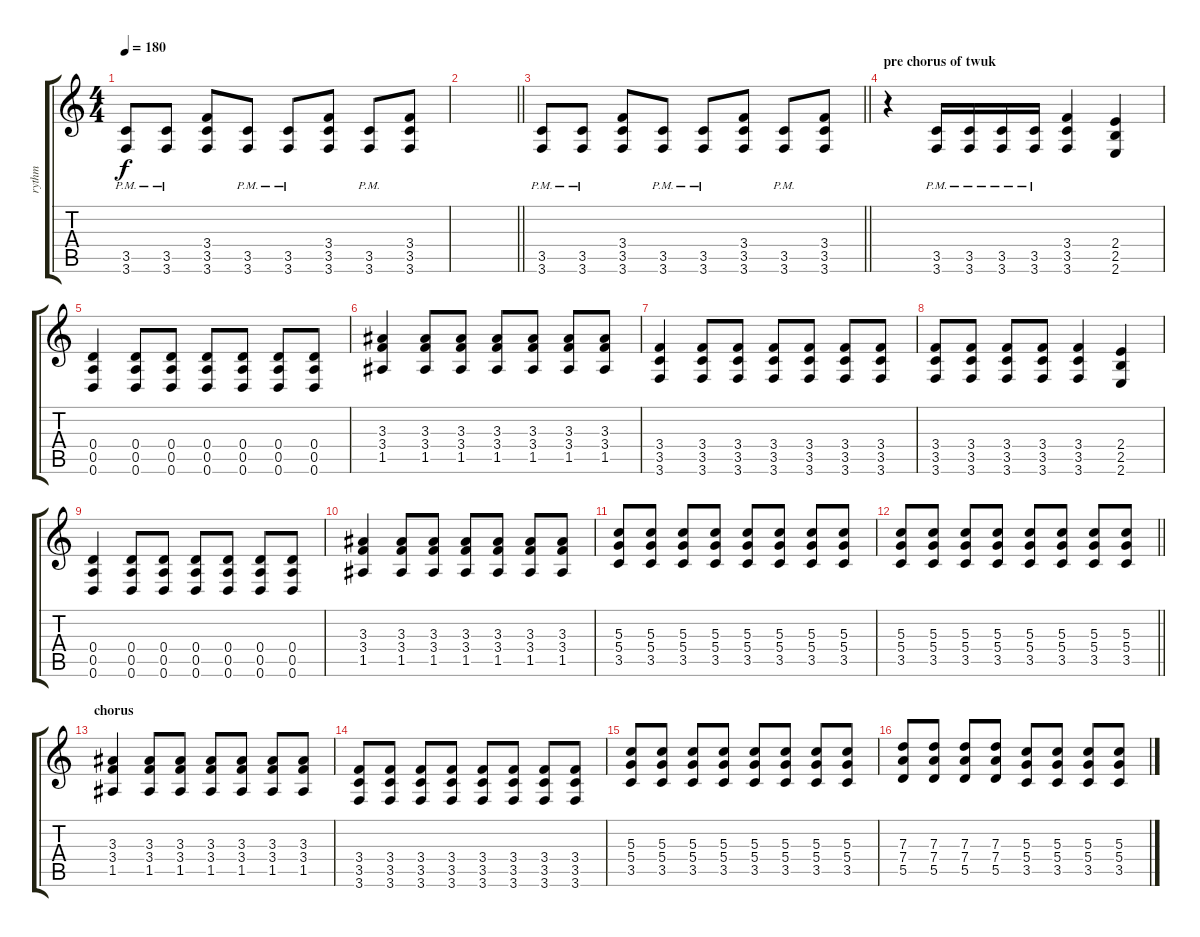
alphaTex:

\track ("rythm" "rythm") {instrument distortionguitar}
\staff {score tabs}
\tuning (E4 B3 G3 D3 A2 D2) {hide}
\ts (4 4)
\tempo 180
\clef g2
\ks c
(3.5{pm} 3.6{pm}).8{dy f} (3.5{pm} 3.6{pm}).8 (3.4 3.5 3.6).8 (3.5{pm} 3.6{pm}).8 (3.5{pm} 3.6{pm}).8 (3.4 3.5 3.6).8 (3.5{pm} 3.6{pm}).8 (3.4 3.5 3.6).8 |
\barLineRight lightlight
|
\barLineRight lightlight
(3.5{pm} 3.6{pm}).8 (3.5{pm} 3.6{pm}).8 (3.4 3.5 3.6).8 (3.5{pm} 3.6{pm}).8 (3.5{pm} 3.6{pm}).8 (3.4 3.5 3.6).8 (3.5{pm} 3.6{pm}).8 (3.4 3.5 3.6).8 |
\section ("" "pre chorus of twuk")
r.4 (3.5{pm} 3.6{pm}).16 (3.5{pm} 3.6{pm}).16 (3.5{pm} 3.6{pm}).16 (3.5{pm} 3.6{pm}).16 (3.4 3.5 3.6).4 (2.4 2.5 2.6).4 |
(0.4 0.5 0.6).4 (0.4 0.5 0.6).8 (0.4 0.5 0.6).8 (0.4 0.5 0.6).8 (0.4 0.5 0.6).8 (0.4 0.5 0.6).8 (0.4 0.5 0.6).8 |
(3.3 3.4 1.5).4 (3.3 3.4 1.5).8 (3.3 3.4 1.5).8 (3.3 3.4 1.5).8 (3.3 3.4 1.5).8 (3.3 3.4 1.5).8 (3.3 3.4 1.5).8 |
(3.4 3.5 3.6).4 (3.4 3.5 3.6).8 (3.4 3.5 3.6).8 (3.4 3.5 3.6).8 (3.4 3.5 3.6).8 (3.4 3.5 3.6).8 (3.4 3.5 3.6).8 |
(3.4 3.5 3.6).8 (3.4 3.5 3.6).8 (3.4 3.5 3.6).8 (3.4 3.5 3.6).8 (3.4 3.5 3.6).4 (2.4 2.5 2.6).4 |
(0.4 0.5 0.6).4 (0.4 0.5 0.6).8 (0.4 0.5 0.6).8 (0.4 0.5 0.6).8 (0.4 0.5 0.6).8 (0.4 0.5 0.6).8 (0.4 0.5 0.6).8 |
(3.3 3.4 1.5).4 (3.3 3.4 1.5).8 (3.3 3.4 1.5).8 (3.3 3.4 1.5).8 (3.3 3.4 1.5).8 (3.3 3.4 1.5).8 (3.3 3.4 1.5).8 |
(5.3 5.4 3.5).8 (5.3 5.4 3.5).8 (5.3 5.4 3.5).8 (5.3 5.4 3.5).8 (5.3 5.4 3.5).8 (5.3 5.4 3.5).8 (5.3 5.4 3.5).8 (5.3 5.4 3.5).8 |
\barLineRight lightlight
(5.3 5.4 3.5).8 (5.3 5.4 3.5).8 (5.3 5.4 3.5).8 (5.3 5.4 3.5).8 (5.3 5.4 3.5).8 (5.3 5.4 3.5).8 (5.3 5.4 3.5).8 (5.3 5.4 3.5).8 |
\section ("" "chorus")
(3.3 3.4 1.5).4 (3.3 3.4 1.5).8 (3.3 3.4 1.5).8 (3.3 3.4 1.5).8 (3.3 3.4 1.5).8 (3.3 3.4 1.5).8 (3.3 3.4 1.5).8 |
(3.4 3.5 3.6).8 (3.4 3.5 3.6).8 (3.4 3.5 3.6).8 (3.4 3.5 3.6).8 (3.4 3.5 3.6).8 (3.4 3.5 3.6).8 (3.4 3.5 3.6).8 (3.4 3.5 3.6).8 |
(5.3 5.4 3.5).8 (5.3 5.4 3.5).8 (5.3 5.4 3.5).8 (5.3 5.4 3.5).8 (5.3 5.4 3.5).8 (5.3 5.4 3.5).8 (5.3 5.4 3.5).8 (5.3 5.4 3.5).8 |
(7.3 7.4 5.5).8 (7.3 7.4 5.5).8 (7.3 7.4 5.5).8 (7.3 7.4 5.5).8 (5.3 5.4 3.5).8 (5.3 5.4 3.5).8 (5.3 5.4 3.5).8 (5.3 5.4 3.5).8
